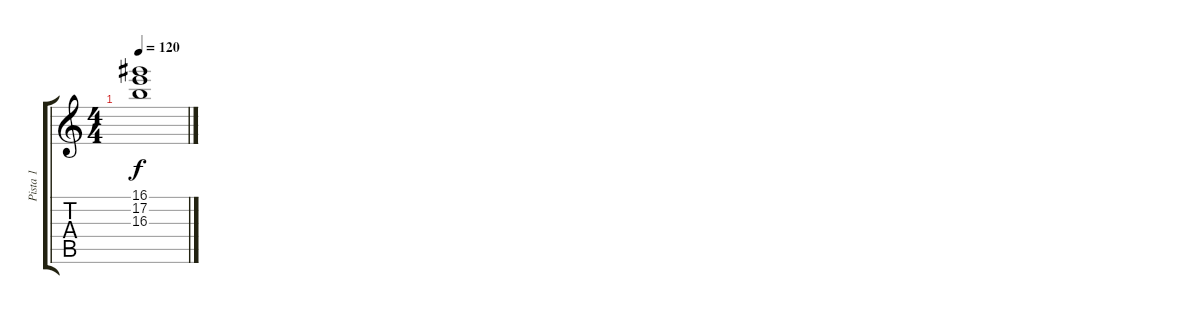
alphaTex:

\track ("Pista 1" "Pista 1") {instrument electricguitarclean}
\staff {score tabs}
\tuning (E4 B3 G3 D3 A2 E2) {hide}
\ts (4 4)
\tempo 120
\clef g2
\ks c
(16.1{t} 17.2{t} 16.3{t}).1{dy f}
